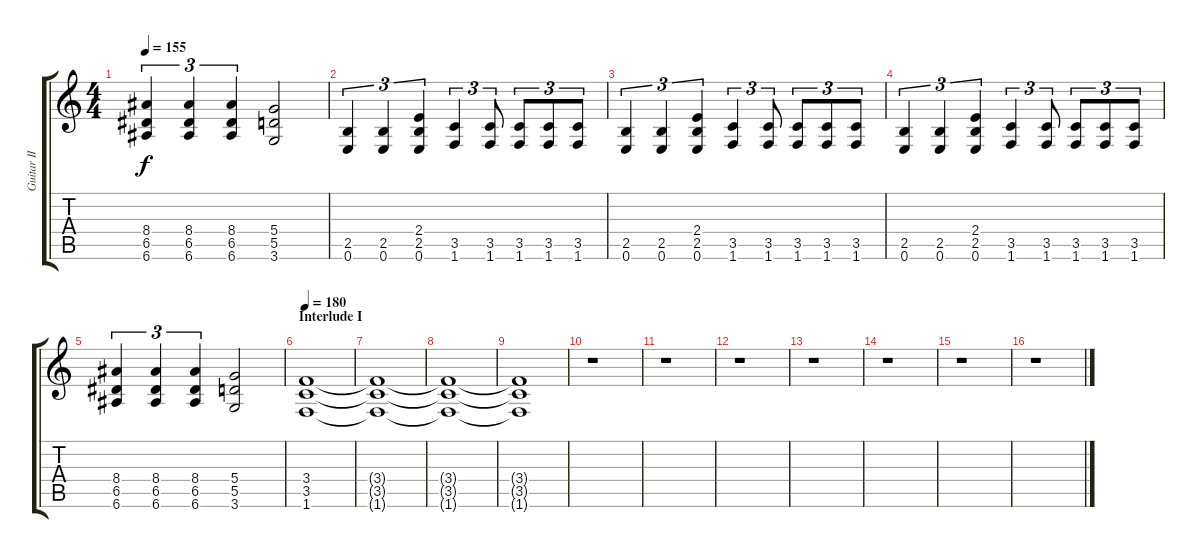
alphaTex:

\track ("Guitar II" "Guitar II") {instrument distortionguitar}
\staff {score tabs}
\tuning (E4 B3 G3 D3 A2 E2) {hide}
\ts (4 4)
\tempo 155
\clef g2
\ks c
(8.4 6.5 6.6).4{tu (3 2) dy f} (8.4 6.5 6.6).4{tu (3 2)} (8.4 6.5 6.6).4{tu (3 2)} (5.4 5.5 3.6).2 |
(2.5 0.6).4{tu (3 2)} (2.5 0.6).4{tu (3 2)} (2.4 2.5 0.6).4{tu (3 2)} (3.5 1.6).4{tu (3 2)} (3.5 1.6).8{tu (3 2)} (3.5 1.6).8{tu (3 2)} (3.5 1.6).8{tu (3 2)} (3.5 1.6).8{tu (3 2)} |
(2.5 0.6).4{tu (3 2)} (2.5 0.6).4{tu (3 2)} (2.4 2.5 0.6).4{tu (3 2)} (3.5 1.6).4{tu (3 2)} (3.5 1.6).8{tu (3 2)} (3.5 1.6).8{tu (3 2)} (3.5 1.6).8{tu (3 2)} (3.5 1.6).8{tu (3 2)} |
(2.5 0.6).4{tu (3 2)} (2.5 0.6).4{tu (3 2)} (2.4 2.5 0.6).4{tu (3 2)} (3.5 1.6).4{tu (3 2)} (3.5 1.6).8{tu (3 2)} (3.5 1.6).8{tu (3 2)} (3.5 1.6).8{tu (3 2)} (3.5 1.6).8{tu (3 2)} |
(8.4 6.5 6.6).4{tu (3 2)} (8.4 6.5 6.6).4{tu (3 2)} (8.4 6.5 6.6).4{tu (3 2)} (5.4 5.5 3.6).2 |
\section ("" "Interlude I")
\tempo 180
(3.4 3.5 1.6).1 |
(3.4{t} 3.5{t} 1.6{t}).1 |
(3.4{t} 3.5{t} 1.6{t}).1{volume 0} |
(3.4{t} 3.5{t} 1.6{t}).1 |
r.1 |
r.1 |
r.1 |
r.1 |
r.1 |
r.1 |
r.1
